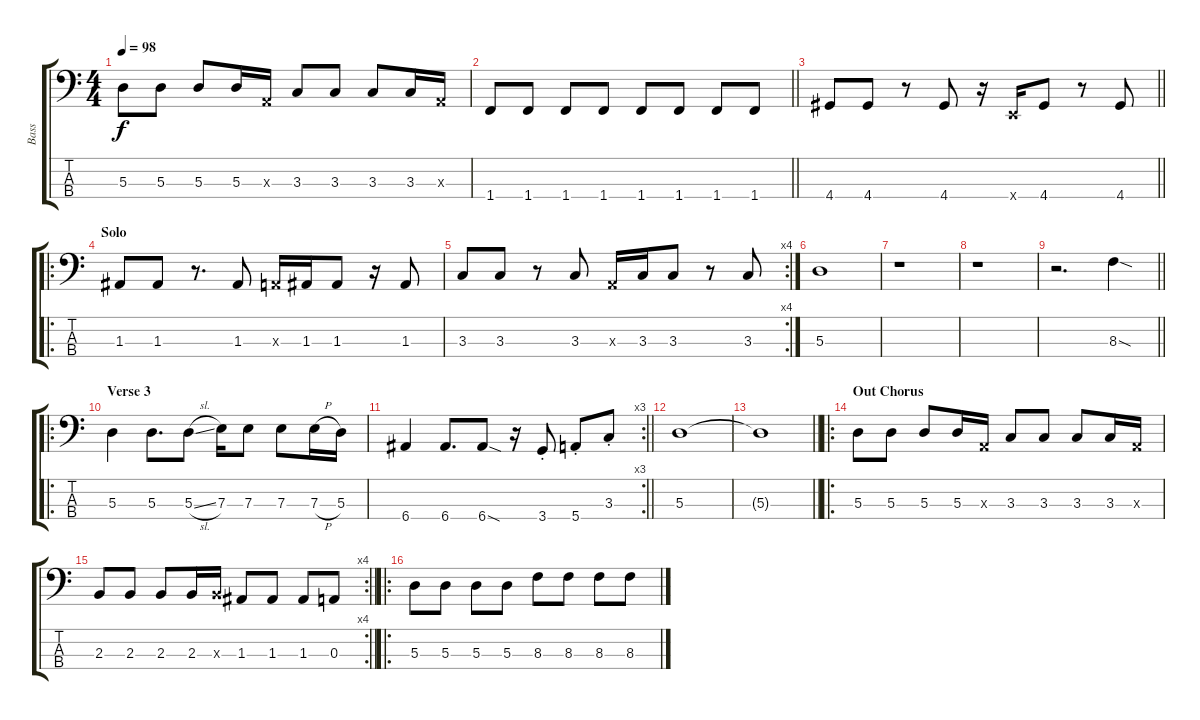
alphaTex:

\track ("Bass" "Bass") {instrument electricbassfinger}
\staff {score tabs}
\tuning (G2 D2 A1 E1) {hide}
\ts (4 4)
\tempo 98
\clef f4
\ks c
5.3.8{dy f} 5.3.8 5.3.8 5.3.16 0.3{x}.16 3.3.8 3.3.8 3.3.8 3.3.16 0.3{x}.16 |
\barLineRight lightlight
1.4.8 1.4.8 1.4.8 1.4.8 1.4.8 1.4.8 1.4.8 1.4.8 |
\barLineRight lightlight
4.4.8 4.4.8 r.8 4.4.8 r.16 0.4{x}.16 4.4.8 r.8 4.4.8 |
\ro
\section ("" "Solo")
1.3.8 1.3.8 r.8{d} 1.3.8 0.3{x}.16 1.3.16 1.3.8 r.16 1.3.8 |
\rc 4
3.3.8 3.3.8 r.8 3.3.8 0.3{x}.16 3.3.16 3.3.8 r.8 3.3.8 |
5.3.1 |
r.1 |
r.1 |
\barLineRight lightlight
r.2{d} 8.3{sod}.4 |
\ro
\section ("" "Verse 3")
5.3.4 5.3.8{d} 5.3{sl}.8 7.3.16 7.3.8 7.3.8 7.3{h}.16 5.3.16 |
\rc 3
\barLineRight lightlight
6.4.4 6.4.8{d} 6.4{sod}.8 r.16 3.4{st}.8 5.4{st}.8 3.3{st}.8 |
5.3.1 |
\barLineRight lightlight
5.3{t}.1 |
\ro
\section ("" "Out Chorus")
5.3.8 5.3.8 5.3.8 5.3.16 0.3{x}.16 3.3.8 3.3.8 3.3.8 3.3.16 0.3{x}.16 |
\rc 4
\barLineRight lightlight
2.3.8 2.3.8 2.3.8 2.3.16 2.3{x}.16 1.3.8 1.3.8 1.3.8 0.3.8 |
\ro
5.3.8 5.3.8 5.3.8 5.3.8 8.3.8 8.3.8 8.3.8 8.3.8
